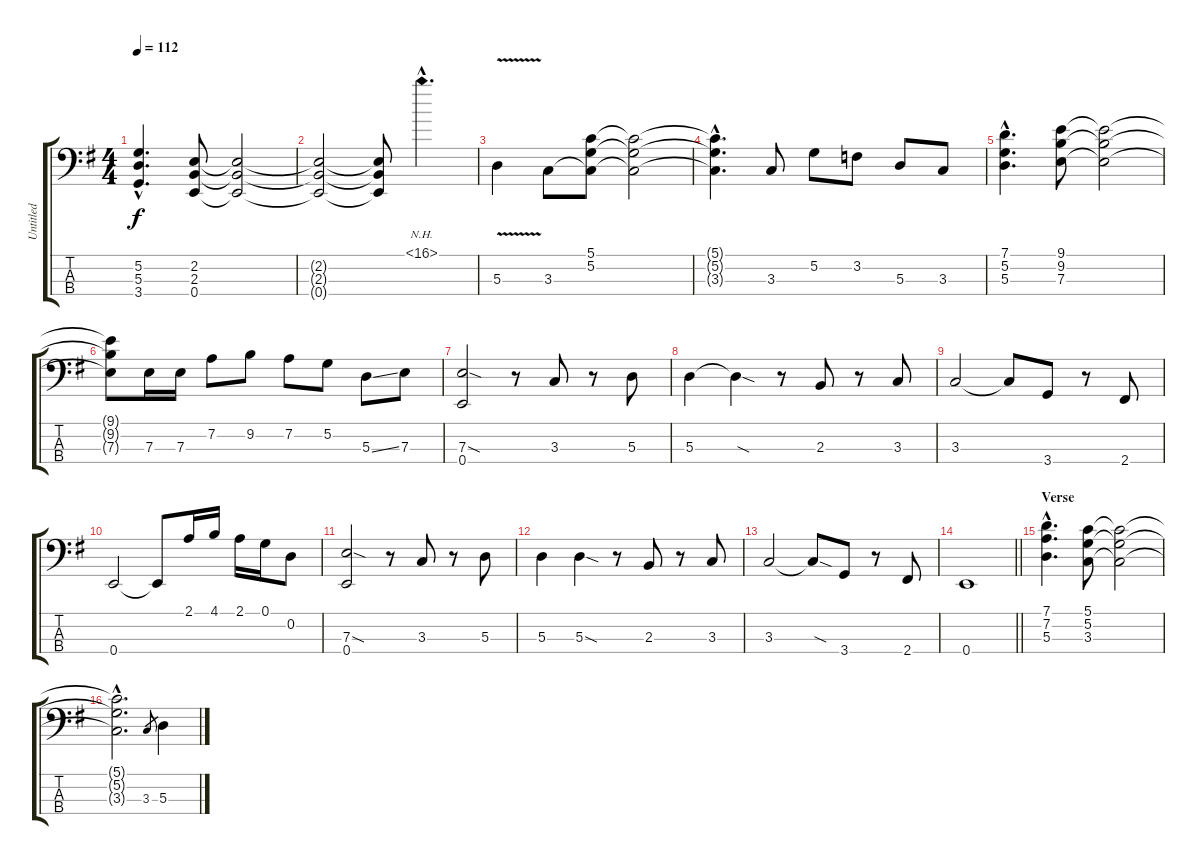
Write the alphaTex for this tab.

\track ("Untitled" "Untitled") {instrument electricbassfinger}
\staff {score tabs}
\tuning (G2 D2 A1 E1) {hide}
\ts (4 4)
\tempo 112
\clef f4
\ks g
(5.2{hac} 5.3{hac} 3.4{hac}).4{d dy f} (2.2 2.3 0.4).8 (2.2{t} 2.3{t} 0.4{t}).2 |
(2.2{t} 2.3{t} 0.4{t}).2 (2.2{t} 2.3{t} 0.4{t}).8 16.1{nh hac}.4{d} |
5.3{v}.4 3.3.8 (5.1 5.2 3.3{t}).8 (5.1{t} 5.2{t} 3.3{t}).2 |
(5.1{hac t} 5.2{hac t} 3.3{hac t}).4{d} 3.3.8 5.2.8 3.2.8 5.3.8 3.3.8 |
(7.1{hac} 5.2{hac} 5.3{hac}).4{d} (9.1 9.2 7.3).8 (9.1{t} 9.2{t} 7.3{t}).2 |
(9.1{t} 9.2{t} 7.3{t}).8 7.3.16 7.3.16 7.2.8 9.2.8 7.2.8 5.2.8 5.3{ss}.8 7.3.8 |
(7.3{sod} 0.4).2 r.8 3.3.8 r.8 5.3.8 |
5.3.4 5.3{sod t}.4 r.8 2.3.8 r.8 3.3.8 |
3.3.2 3.3{t}.8 3.4.8 r.8 2.4.8 |
0.4.2 0.4{t}.8 2.1.16 4.1.16 2.1.16 0.1.16 0.2.8 |
(7.3{sod} 0.4).2 r.8 3.3.8 r.8 5.3.8 |
5.3.4 5.3{sod}.4 r.8 2.3.8 r.8 3.3.8 |
3.3.2 3.3{sod t}.8 3.4.8 r.8 2.4.8 |
\barLineRight lightlight
0.4.1 |
\section ("" "Verse")
(7.1{hac} 7.2{hac} 5.3{hac}).4{d} (5.1 5.2 3.3).8 (5.1{t} 5.2{t} 3.3{t}).2 |
(5.1{hac t} 5.2{hac t} 3.3{hac t}).2{d} 3.3.8{gr} 5.3.4
